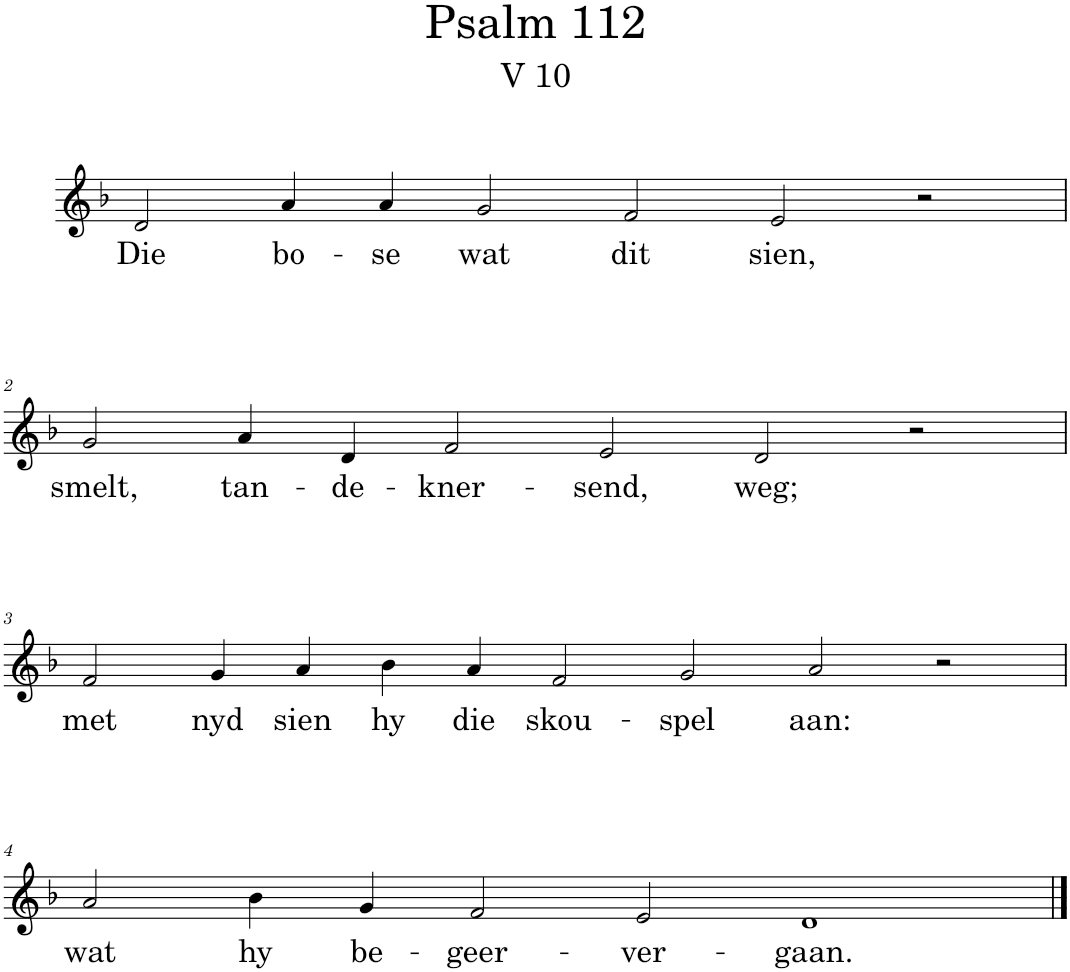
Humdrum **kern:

**kern	**text
*part1	*part1
*staff1	*staff1
*I"Pipe Organ	*
*I'Org.	*
*clefG2	*
*k[b-]	*
*M12/4	*
=1	=1
!	!LO:LY:b
2d/	Die
!	!LO:LY:b
4a/	bo-
!	!LO:LY:b
4a/	-se
!	!LO:LY:b
2g/	wat
!	!LO:LY:b
2f/	dit
!	!LO:LY:b
2e/	sien,
2r	.
!!LO:LB:g=z
=2	=2
!	!LO:LY:b
2g/	smelt,
!	!LO:LY:b
4a/	tan-
!	!LO:LY:b
4d/	-de-
!	!LO:LY:b
2f/	-kner-
!	!LO:LY:b
2e/	-send,
!	!LO:LY:b
2d/	weg;
2r	.
!!LO:LB:g=z
=3	=3
*M14/4	*
!	!LO:LY:b
2f/	met
!	!LO:LY:b
4g/	nyd
!	!LO:LY:b
4a/	sien
!	!LO:LY:b
4b-\	hy
!	!LO:LY:b
4a/	die
!	!LO:LY:b
2f/	skou-
!	!LO:LY:b
2g/	-spel
!	!LO:LY:b
2a/	aan:
2r	.
!!LO:LB:g=z
=4	=4
*M12/4	*
!	!LO:LY:b
2a/	wat
!	!LO:LY:b
4b-\	hy
!	!LO:LY:b
4g/	be-
!	!LO:LY:b
2f/	-geer-
!	!LO:LY:b
2e/	-ver-
!	!LO:LY:b
1d	-gaan.
==	==
*-	*-
